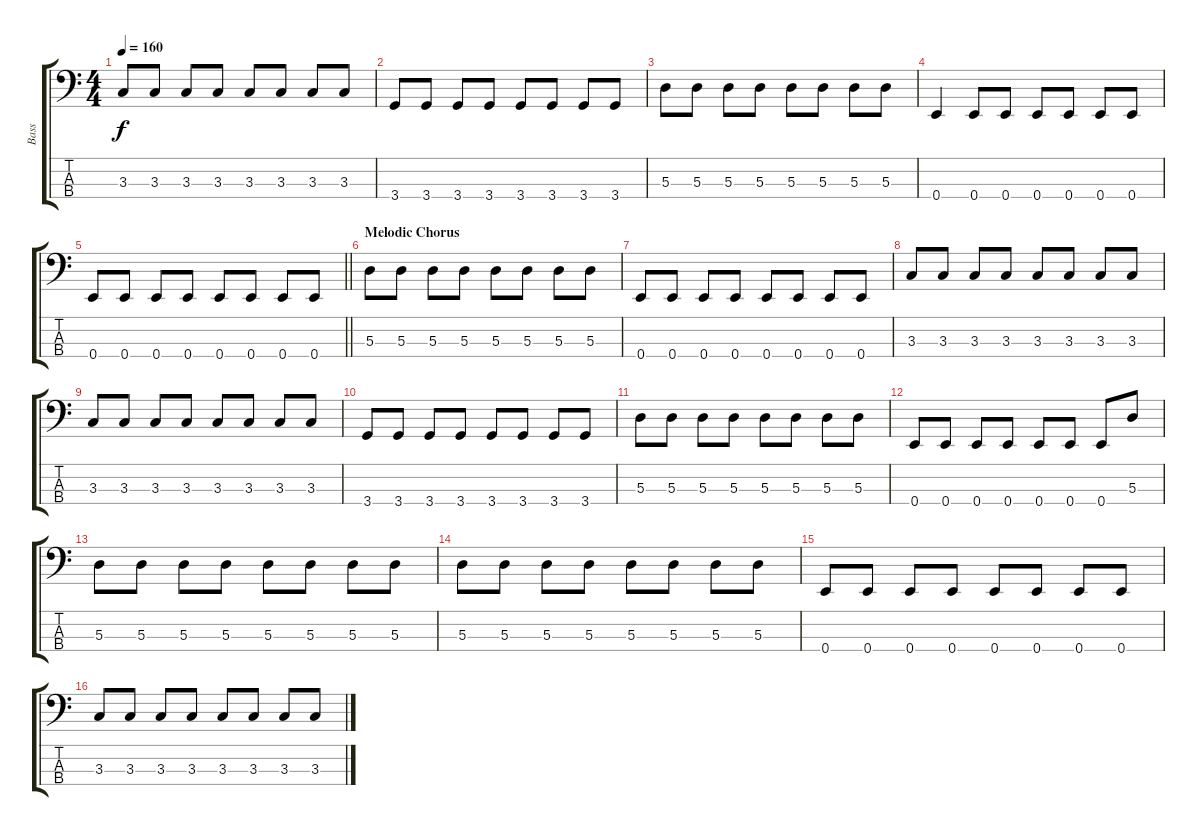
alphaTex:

\track ("Bass" "Bass") {instrument electricbassfinger}
\staff {score tabs}
\tuning (G2 D2 A1 E1) {hide}
\ts (4 4)
\tempo 160
\clef f4
\ks c
3.3.8{dy f} 3.3.8 3.3.8 3.3.8 3.3.8 3.3.8 3.3.8 3.3.8 |
3.4.8 3.4.8 3.4.8 3.4.8 3.4.8 3.4.8 3.4.8 3.4.8 |
5.3.8 5.3.8 5.3.8 5.3.8 5.3.8 5.3.8 5.3.8 5.3.8 |
0.4.4 0.4.8 0.4.8 0.4.8 0.4.8 0.4.8 0.4.8 |
\barLineRight lightlight
0.4.8 0.4.8 0.4.8 0.4.8 0.4.8 0.4.8 0.4.8 0.4.8 |
\section ("" "Melodic Chorus")
5.3.8 5.3.8 5.3.8 5.3.8 5.3.8 5.3.8 5.3.8 5.3.8 |
0.4.8 0.4.8 0.4.8 0.4.8 0.4.8 0.4.8 0.4.8 0.4.8 |
3.3.8 3.3.8 3.3.8 3.3.8 3.3.8 3.3.8 3.3.8 3.3.8 |
3.3.8 3.3.8 3.3.8 3.3.8 3.3.8 3.3.8 3.3.8 3.3.8 |
3.4.8 3.4.8 3.4.8 3.4.8 3.4.8 3.4.8 3.4.8 3.4.8 |
5.3.8 5.3.8 5.3.8 5.3.8 5.3.8 5.3.8 5.3.8 5.3.8 |
0.4.8 0.4.8 0.4.8 0.4.8 0.4.8 0.4.8 0.4.8 5.3.8 |
5.3.8 5.3.8 5.3.8 5.3.8 5.3.8 5.3.8 5.3.8 5.3.8 |
5.3.8 5.3.8 5.3.8 5.3.8 5.3.8 5.3.8 5.3.8 5.3.8 |
0.4.8 0.4.8 0.4.8 0.4.8 0.4.8 0.4.8 0.4.8 0.4.8 |
3.3.8 3.3.8 3.3.8 3.3.8 3.3.8 3.3.8 3.3.8 3.3.8
